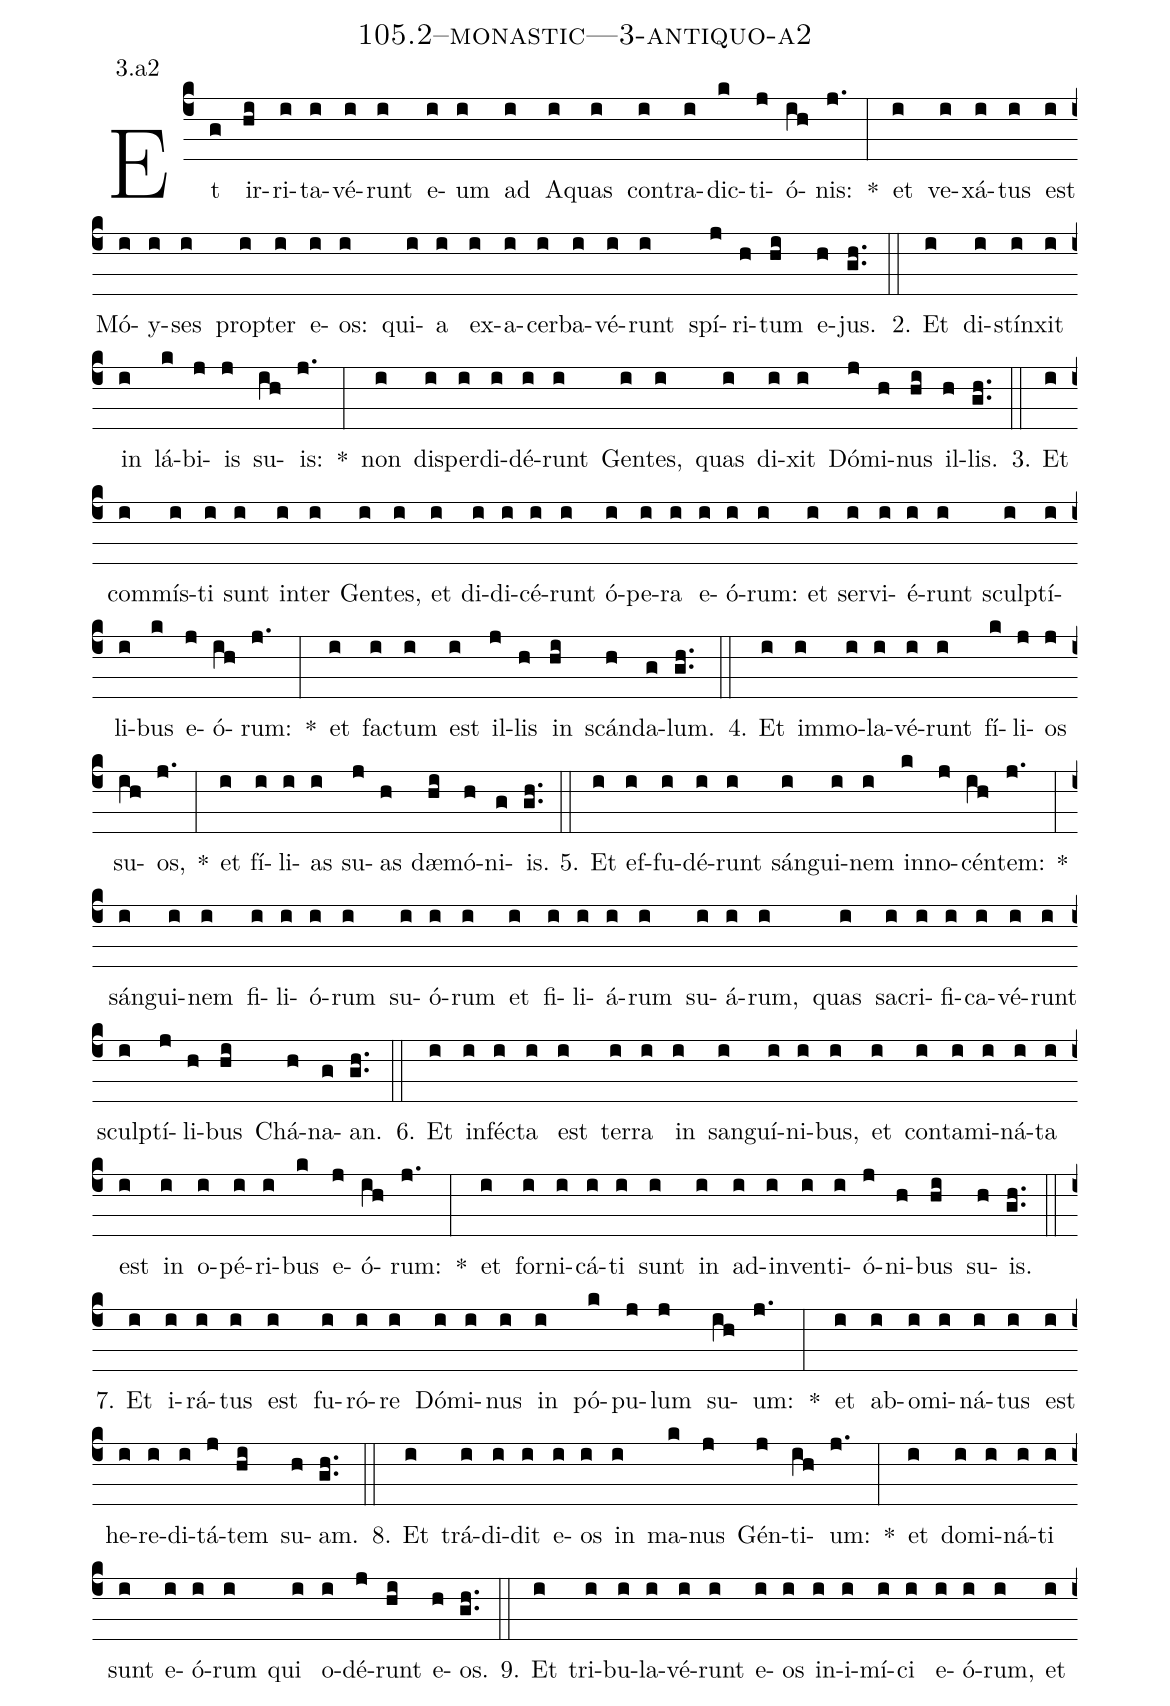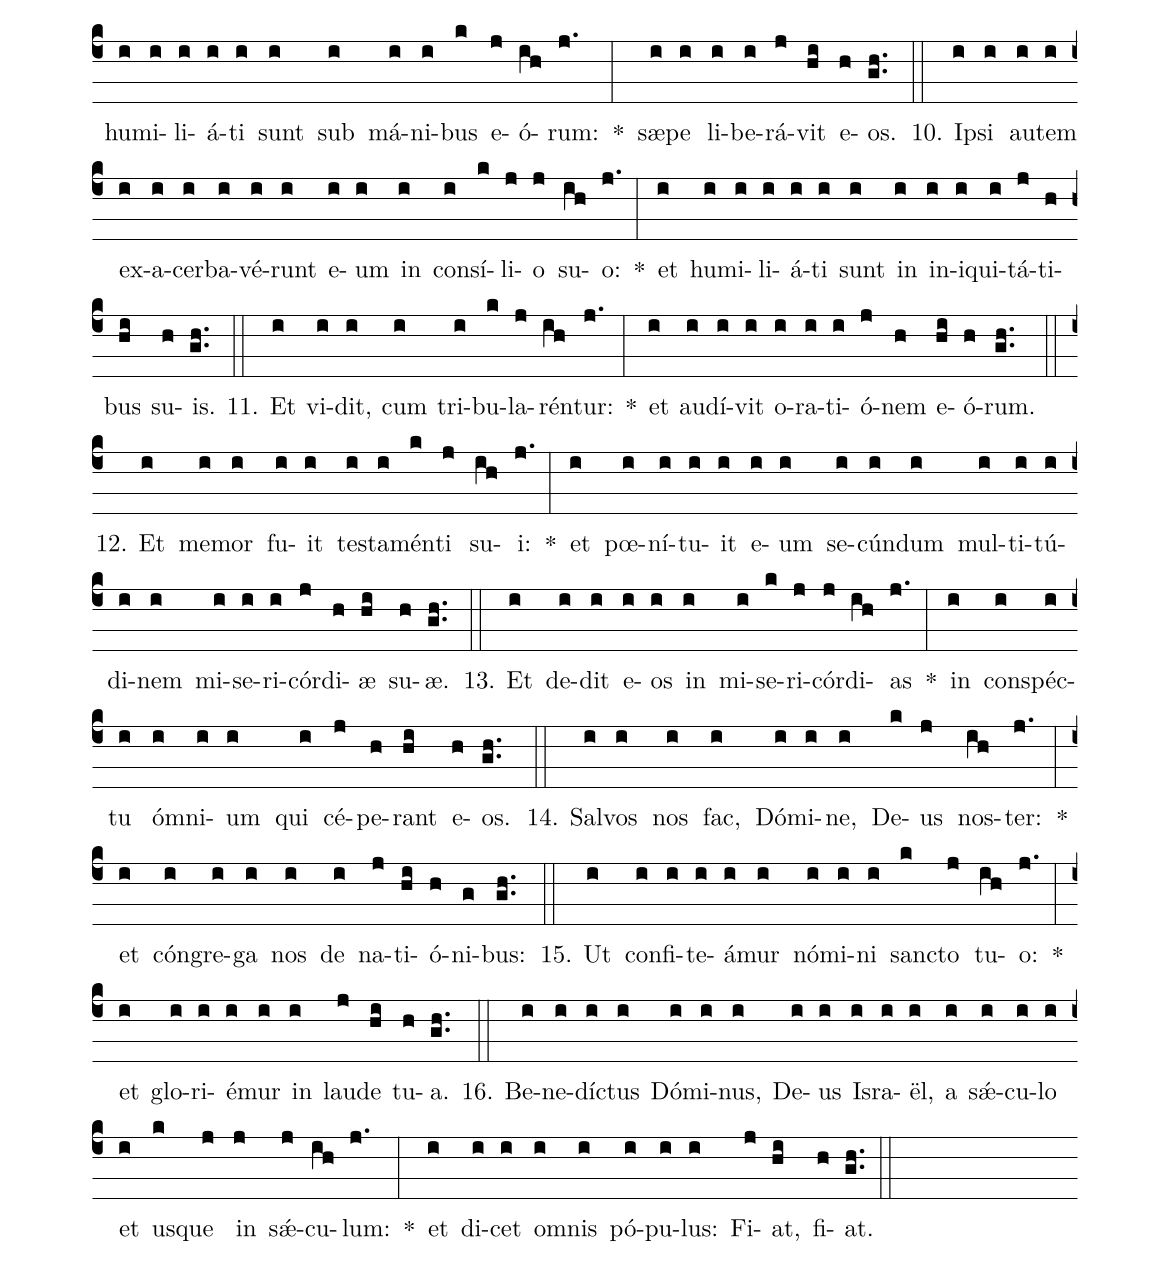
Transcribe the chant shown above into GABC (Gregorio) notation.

name: 105.2--monastic---3-antiquo-a2;
annotation: 3.a2;
%%
(c4)Et(g) ir(hi)ri(i)ta(i)vé(i)runt(i) e(i)um(i) ad(i) A(i)quas(i) con(i)tra(i)dic(k)ti(j)ó(ih)nis:(j.) *(:) et(i) ve(i)xá(i)tus(i) est(i) Mó(i)y(i)ses(i) prop(i)ter(i) e(i)os:(i) qui(i)a(i) ex(i)a(i)cer(i)ba(i)vé(i)runt(i) spí(j)ri(h)tum(hi) e(h)jus.(gh..) (::)
2. Et(i) di(i)stín(i)xit(i) in(i) lá(k)bi(j)is(j) su(ih)is:(j.) *(:) non(i) dis(i)per(i)di(i)dé(i)runt(i) Gen(i)tes,(i) quas(i) di(i)xit(i) Dó(j)mi(h)nus(hi) il(h)lis.(gh..) (::)
3. Et(i) com(i)mís(i)ti(i) sunt(i) in(i)ter(i) Gen(i)tes,(i) et(i) di(i)di(i)cé(i)runt(i) ó(i)pe(i)ra(i) e(i)ó(i)rum:(i) et(i) ser(i)vi(i)é(i)runt(i) sculp(i)tí(i)li(i)bus(k) e(j)ó(ih)rum:(j.) *(:) et(i) fac(i)tum(i) est(i) il(j)lis(h) in(hi) scán(h)da(g)lum.(gh..) (::)
4. Et(i) im(i)mo(i)la(i)vé(i)runt(i) fí(k)li(j)os(j) su(ih)os,(j.) *(:) et(i) fí(i)li(i)as(i) su(j)as(h) dæ(hi)mó(h)ni(g)is.(gh..) (::)
5. Et(i) ef(i)fu(i)dé(i)runt(i) sán(i)gui(i)nem(i) in(k)no(j)cén(ih)tem:(j.) *(:) sán(i)gui(i)nem(i) fi(i)li(i)ó(i)rum(i) su(i)ó(i)rum(i) et(i) fi(i)li(i)á(i)rum(i) su(i)á(i)rum,(i) quas(i) sa(i)cri(i)fi(i)ca(i)vé(i)runt(i) sculp(i)tí(j)li(h)bus(hi) Chá(h)na(g)an.(gh..) (::)
6. Et(i) in(i)féc(i)ta(i) est(i) ter(i)ra(i) in(i) san(i)guí(i)ni(i)bus,(i) et(i) con(i)ta(i)mi(i)ná(i)ta(i) est(i) in(i) o(i)pé(i)ri(i)bus(k) e(j)ó(ih)rum:(j.) *(:) et(i) for(i)ni(i)cá(i)ti(i) sunt(i) in(i) ad(i)in(i)ven(i)ti(i)ó(j)ni(h)bus(hi) su(h)is.(gh..) (::)
7. Et(i) i(i)rá(i)tus(i) est(i) fu(i)ró(i)re(i) Dó(i)mi(i)nus(i) in(i) pó(k)pu(j)lum(j) su(ih)um:(j.) *(:) et(i) ab(i)o(i)mi(i)ná(i)tus(i) est(i) he(i)re(i)di(i)tá(j)tem(hi) su(h)am.(gh..) (::)
8. Et(i) trá(i)di(i)dit(i) e(i)os(i) in(i) ma(k)nus(j) Gén(j)ti(ih)um:(j.) *(:) et(i) do(i)mi(i)ná(i)ti(i) sunt(i) e(i)ó(i)rum(i) qui(i) o(i)dé(j)runt(hi) e(h)os.(gh..) (::)
9. Et(i) tri(i)bu(i)la(i)vé(i)runt(i) e(i)os(i) in(i)i(i)mí(i)ci(i) e(i)ó(i)rum,(i) et(i) hu(i)mi(i)li(i)á(i)ti(i) sunt(i) sub(i) má(i)ni(i)bus(k) e(j)ó(ih)rum:(j.) *(:) sæ(i)pe(i) li(i)be(i)rá(j)vit(hi) e(h)os.(gh..) (::)
10. Ip(i)si(i) au(i)tem(i) ex(i)a(i)cer(i)ba(i)vé(i)runt(i) e(i)um(i) in(i) con(i)sí(k)li(j)o(j) su(ih)o:(j.) *(:) et(i) hu(i)mi(i)li(i)á(i)ti(i) sunt(i) in(i) in(i)i(i)qui(i)tá(j)ti(h)bus(hi) su(h)is.(gh..) (::)
11. Et(i) vi(i)dit,(i) cum(i) tri(i)bu(k)la(j)rén(ih)tur:(j.) *(:) et(i) au(i)dí(i)vit(i) o(i)ra(i)ti(i)ó(j)nem(h) e(hi)ó(h)rum.(gh..) (::)
12. Et(i) me(i)mor(i) fu(i)it(i) tes(i)ta(i)mén(k)ti(j) su(ih)i:(j.) *(:) et(i) pœ(i)ní(i)tu(i)it(i) e(i)um(i) se(i)cún(i)dum(i) mul(i)ti(i)tú(i)di(i)nem(i) mi(i)se(i)ri(i)cór(j)di(h)æ(hi) su(h)æ.(gh..) (::)
13. Et(i) de(i)dit(i) e(i)os(i) in(i) mi(i)se(k)ri(j)cór(j)di(ih)as(j.) *(:) in(i) con(i)spéc(i)tu(i) óm(i)ni(i)um(i) qui(i) cé(j)pe(h)rant(hi) e(h)os.(gh..) (::)
14. Sal(i)vos(i) nos(i) fac,(i) Dó(i)mi(i)ne,(i) De(k)us(j) nos(ih)ter:(j.) *(:) et(i) cón(i)gre(i)ga(i) nos(i) de(i) na(j)ti(hi)ó(h)ni(g)bus:(gh..) (::)
15. Ut(i) con(i)fi(i)te(i)á(i)mur(i) nó(i)mi(i)ni(i) sanc(k)to(j) tu(ih)o:(j.) *(:) et(i) glo(i)ri(i)é(i)mur(i) in(i) lau(j)de(hi) tu(h)a.(gh..) (::)
16. Be(i)ne(i)díc(i)tus(i) Dó(i)mi(i)nus,(i) De(i)us(i) Is(i)ra(i)ël,(i) a(i) sǽ(i)cu(i)lo(i) et(i) us(k)que(j) in(j) sǽ(j)cu(ih)lum:(j.) *(:) et(i) di(i)cet(i) om(i)nis(i) pó(i)pu(i)lus:(i) Fi(j)at,(hi) fi(h)at.(gh..) (::)
